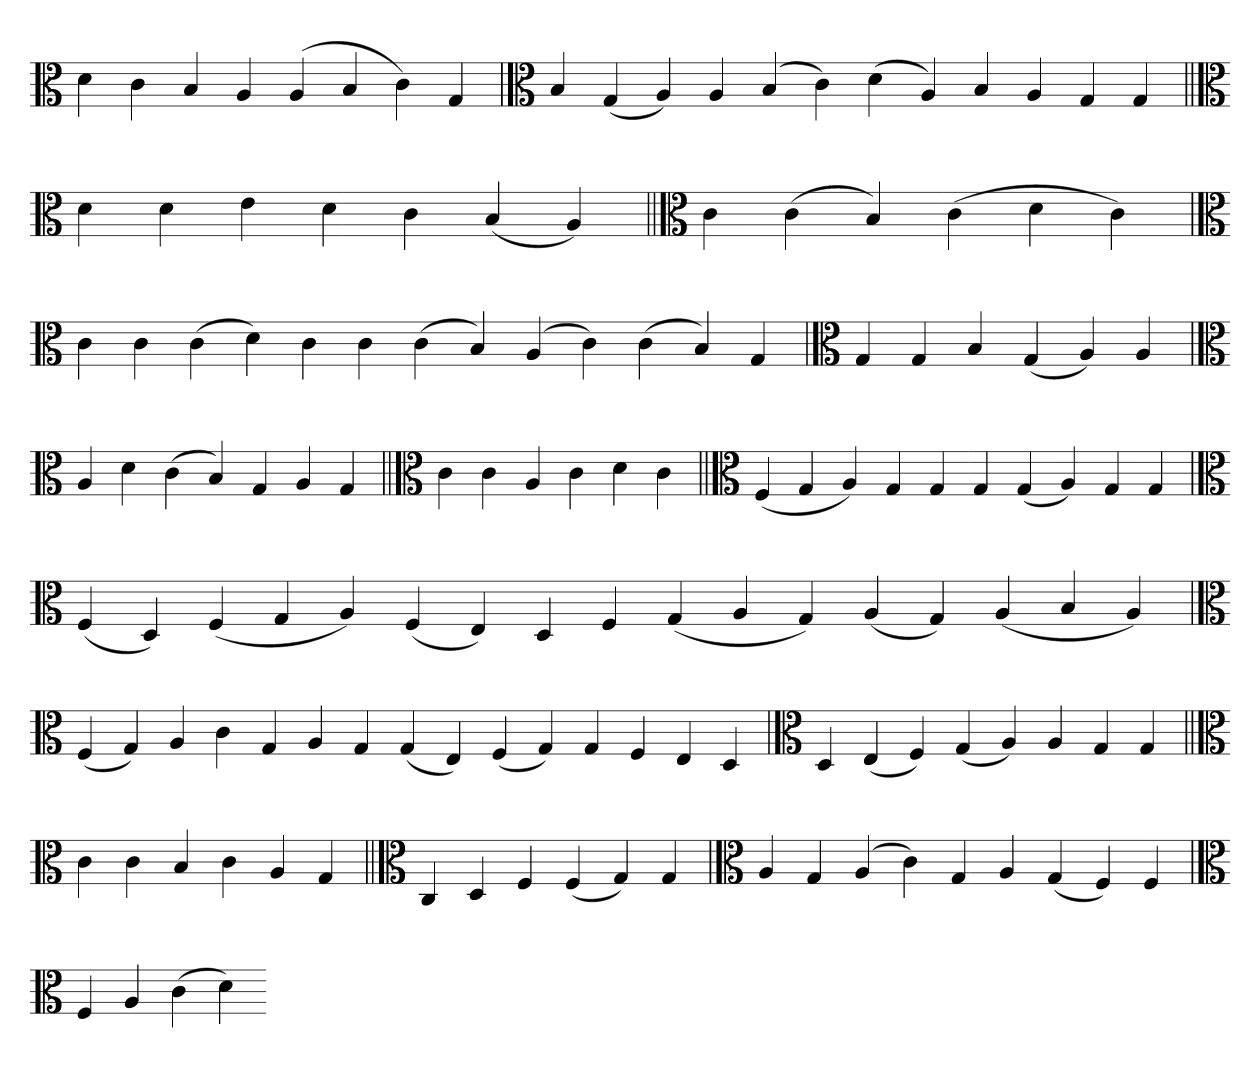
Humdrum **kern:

**kern
*part1
*staff1
*clefC3
=
4d
4c
4B
4A
(4A
4B
4c)
4G
=`
*clefC3
4B
(4G
4A)
4A
(4B
4c)
(4d
4A)
4B
4A
4G
4G
=||
*clefC3
4d
4d
4e
4d
4c
(4B
4A)
=||
*clefC3
4c
(4c
4B)
(4c
4d
4c)
=`
*clefC3
4c
4c
(4c
4d)
4c
4c
(4c
4B)
(4A
4c)
(4c
4B)
4G
='
*clefC3
4G
4G
4B
(4G
4A)
4A
=`
*clefC3
4A
4d
(4c
4B)
4G
4A
4G
=||
*clefC3
4c
4c
4A
4c
4d
4c
=||
*clefC3
(4F
4G
4A)
4G
4G
4G
(4G
4A)
4G
4G
=`
*clefC3
(4F
4D)
(4F
4G
4A)
(4F
4E)
4D
4F
(4G
4A
4G)
(4A
4G)
(4A
4B
4A)
='
*clefC3
(4F
4G)
4A
4c
4G
4A
4G
(4G
4E)
(4F
4G)
4G
4F
4E
4D
='
*clefC3
4D
(4E
4F)
(4G
4A)
4A
4G
4G
=||
*clefC3
4c
4c
4B
4c
4A
4G
=||
*clefC3
4C
4D
4F
(4F
4G)
4G
=`
*clefC3
4A
4G
(4A
4c)
4G
4A
(4G
4F)
4F
='
*clefC3
4F
4A
(4c
4d)
=-
*-
